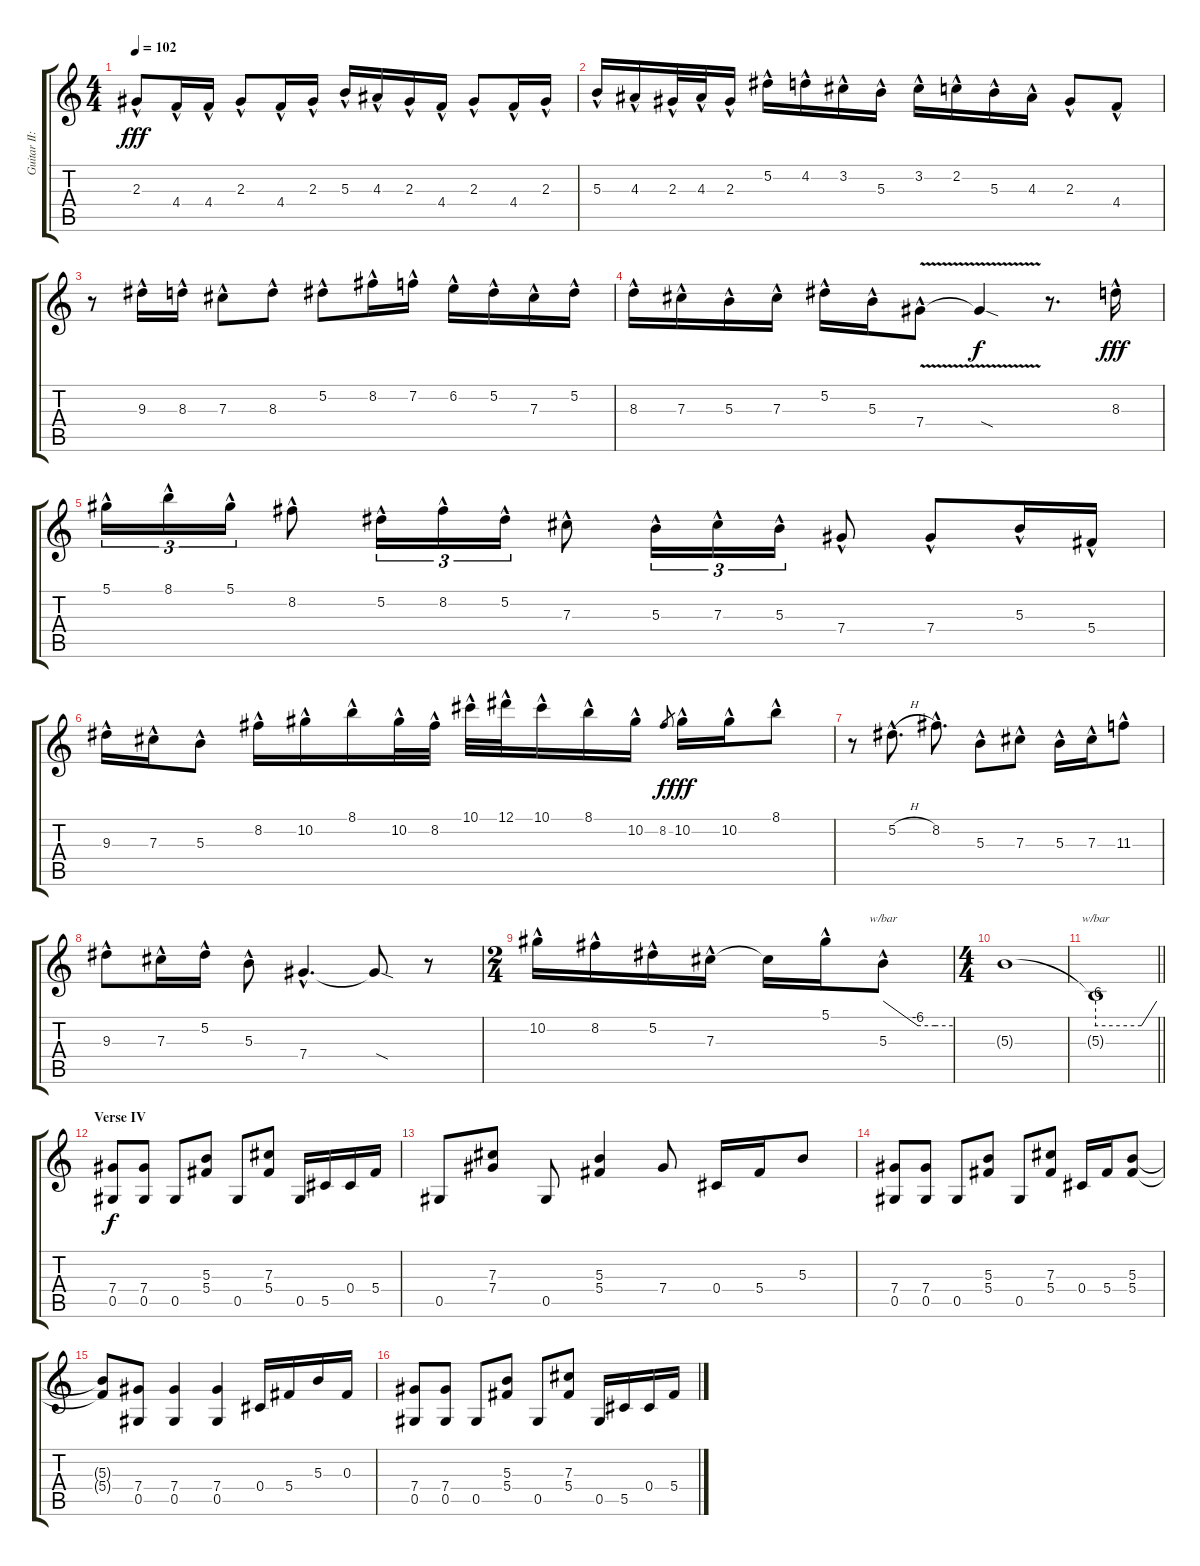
\track ("Guitar II: IommI" "Guitar II:") {instrument overdrivenguitar}
\staff {score tabs}
\tuning (Eb4 Bb3 Gb3 Db3 Ab2 Eb2) {hide}
\ts (4 4)
\tempo 102
\clef g2
\ks c
2.3{hac}.8{dy fff} 4.4{hac}.16 4.4{hac}.16 2.3{hac}.8 4.4{hac}.16 2.3{hac}.16 5.3{hac}.16 4.3{hac}.16 2.3{hac}.16 4.4{hac}.16 2.3{hac}.8 4.4{hac}.16 2.3{hac}.16 |
5.3{hac}.16 4.3{hac}.16 2.3{hac}.32 4.3{hac}.32 2.3{hac}.16 5.2{hac}.16 4.2{hac}.16 3.2{hac}.16 5.3{hac}.16 3.2{hac}.16 2.2{hac}.16 5.3{hac}.16 4.3{hac}.16 2.3{hac}.8 4.4{hac}.8 |
r.8 9.3{hac}.16 8.3{hac}.16 7.3{hac}.8 8.3{hac}.8 5.2{hac}.8 8.2{hac}.16 7.2{hac}.16 6.2{hac}.16 5.2{hac}.16 7.3{hac}.16 5.2{hac}.16 |
8.3{hac}.16 7.3{hac}.16 5.3{hac}.16 7.3{hac}.16 5.2{hac}.16 5.3{hac}.16 7.4{v hac}.8 7.4{sod t}.4{dy f} r.8{d} 8.3{hac}.16{dy fff} |
5.1{hac}.16{tu (3 2)} 8.1{hac}.16{tu (3 2)} 5.1{hac}.16{tu (3 2)} 8.2{hac}.8 5.2{hac}.16{tu (3 2)} 8.2{hac}.16{tu (3 2)} 5.2{hac}.16{tu (3 2)} 7.3{hac}.8 5.3{hac}.16{tu (3 2)} 7.3{hac}.16{tu (3 2)} 5.3{hac}.16{tu (3 2)} 7.4{hac}.8 7.4{hac}.8 5.3{hac}.16 5.4{hac}.16 |
9.3{hac}.16 7.3{hac}.16 5.3{hac}.8 8.2{hac}.16 10.2{hac}.16 8.1{hac}.16 10.2{hac}.32 8.2{hac}.32 10.1{hac}.32 12.1{hac}.32 10.1{hac}.16 8.1{hac}.16 10.2{hac}.16 8.2.8{gr dy f} 10.2{hac}.16{dy fff} 10.2{hac}.16 8.1{hac}.8 |
r.8 5.2{h hac}.8{d} 8.2{hac}.8{d} 5.3{hac}.8 7.3{hac}.8 5.3{hac}.16 7.3{hac}.16 11.3{hac}.8 |
9.3{hac}.8 7.3{hac}.16 5.2{hac}.16 5.3{hac}.8 7.4{hac}.4{d} 7.4{sod t}.8 r.8 |
\ts (2 4)
10.2{hac}.16 8.2{hac}.16 5.2{hac}.16 7.3{hac}.16 7.3{t}.16 5.1{hac}.16 5.3{hac}.8{tbe (custom default 0 0 30 -24 45 -24 60 -24) volume 13} |
\ts (4 4)
5.3{t}.1 |
\barLineRight lightlight
5.3{t}.1{tbe (custom default 0 -24 45 -24 60 0)} |
\section ("" "Verse IV")
(7.4 0.5).8{dy f} (7.4 0.5).8 0.5.8 (5.3 5.4).8 0.5.8 (7.3 5.4).8 0.5.16 5.5.16 0.4.16 5.4.16 |
0.5.8 (7.3 7.4).8 0.5.8 (5.3 5.4).4 7.4.8 0.4.16 5.4.16 5.3.8 |
(7.4 0.5).8 (7.4 0.5).8 0.5.8 (5.3 5.4).8 0.5.8 (7.3 5.4).8 0.4.16 5.4.16 (5.3 5.4).8 |
(5.3{t} 5.4{t}).8 (7.4 0.5).8 (7.4 0.5).4 (7.4 0.5).4 0.4.16 5.4.16 5.3.16 0.3.16 |
(7.4 0.5).8 (7.4 0.5).8 0.5.8 (5.3 5.4).8 0.5.8 (7.3 5.4).8 0.5.16 5.5.16 0.4.16 5.4.16
